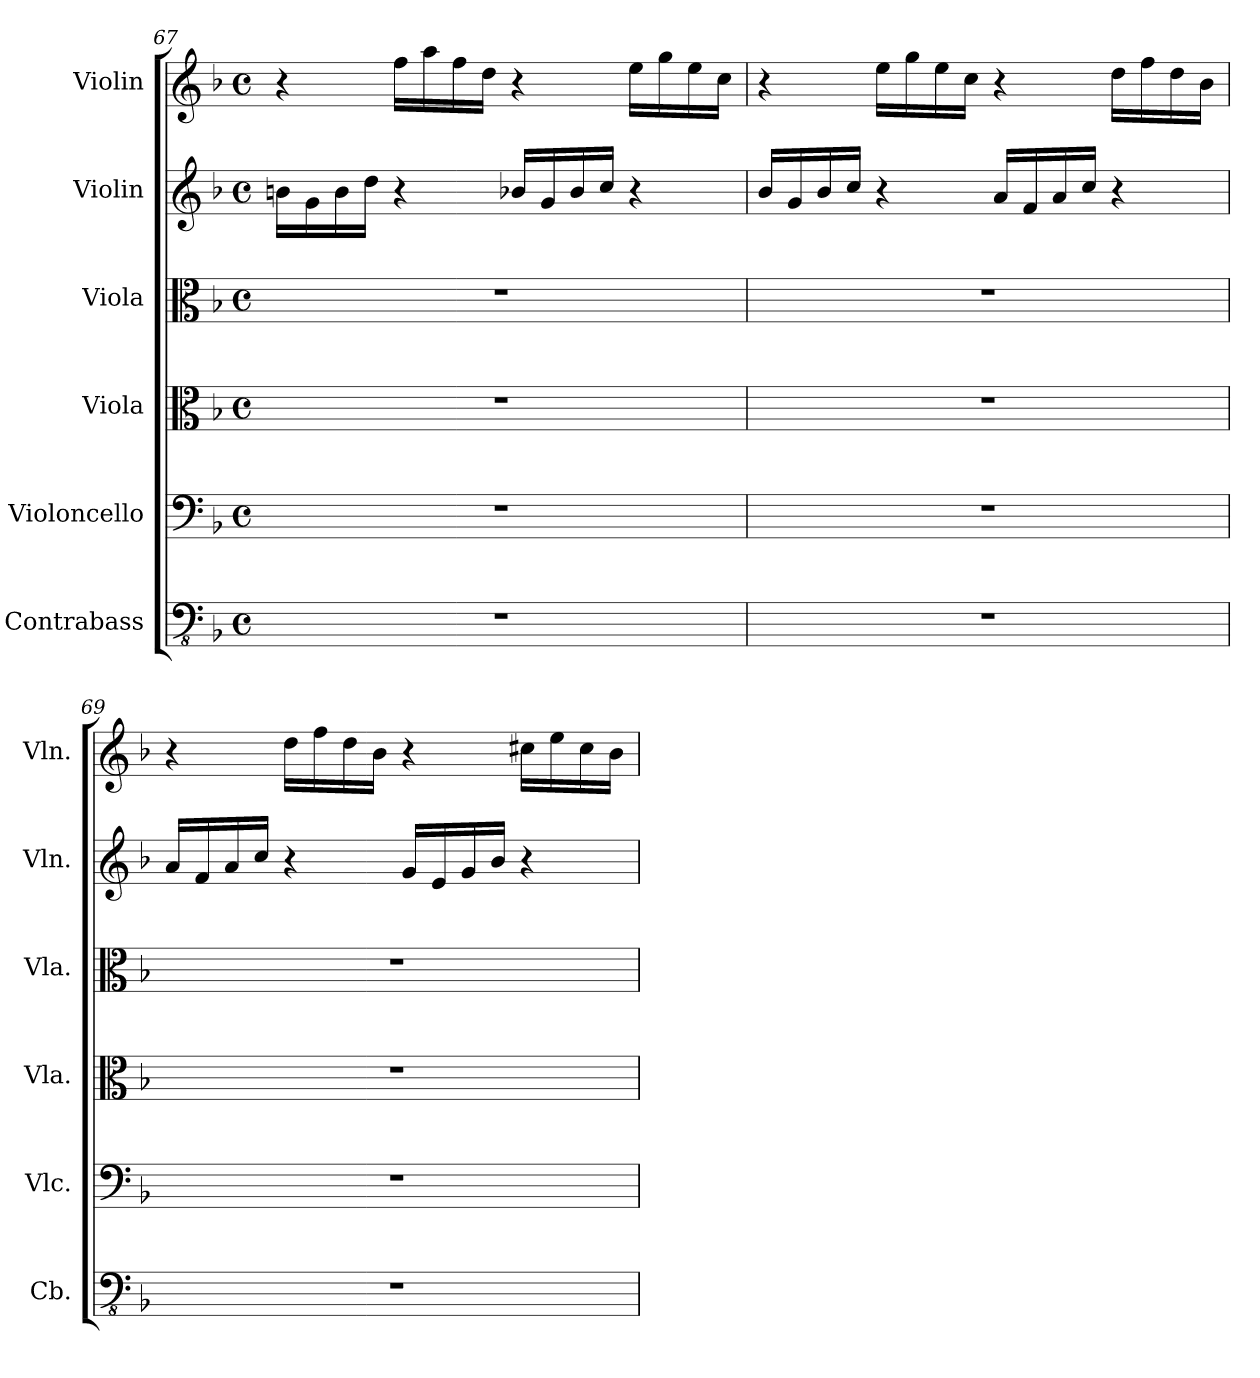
**kern	**kern	**kern	**kern	**kern	**kern
*part6	*part5	*part4	*part3	*part2	*part1
*staff6	*staff5	*staff4	*staff3	*staff2	*staff1
*I"Contrabass	*I"Violoncello	*I"Viola	*I"Viola	*I"Violin	*I"Violin
*I'Cb.	*I'Vlc.	*I'Vla.	*I'Vla.	*I'Vln.	*I'Vln.
!!LO:PB:g=z
*clefFv4	*clefF4	*clefC3	*clefC3	*clefG2	*clefG2
*ITrd7c12	*	*	*	*	*
*k[b-]	*k[b-]	*k[b-]	*k[b-]	*k[b-]	*k[b-]
*M4/4	*M4/4	*M4/4	*M4/4	*M4/4	*M4/4
*met(c)	*met(c)	*met(c)	*met(c)	*met(c)	*met(c)
=67	=67	=67	=67	=67	=67
1r	1r	1r	1r	16bn\LL	4r
.	.	.	.	16g\	.
.	.	.	.	16b\	.
.	.	.	.	16dd\JJ	.
.	.	.	.	4r	16ff\LL
.	.	.	.	.	16aa\
.	.	.	.	.	16ff\
.	.	.	.	.	16dd\JJ
.	.	.	.	16b-X/LL	4r
.	.	.	.	16g/	.
.	.	.	.	16b-/	.
.	.	.	.	16cc/JJ	.
.	.	.	.	4r	16ee\LL
.	.	.	.	.	16gg\
.	.	.	.	.	16ee\
.	.	.	.	.	16cc\JJ
=68	=68	=68	=68	=68	=68
1r	1r	1r	1r	16b-/LL	4r
.	.	.	.	16g/	.
.	.	.	.	16b-/	.
.	.	.	.	16cc/JJ	.
.	.	.	.	4r	16ee\LL
.	.	.	.	.	16gg\
.	.	.	.	.	16ee\
.	.	.	.	.	16cc\JJ
.	.	.	.	16a/LL	4r
.	.	.	.	16f/	.
.	.	.	.	16a/	.
.	.	.	.	16cc/JJ	.
.	.	.	.	4r	16dd\LL
.	.	.	.	.	16ff\
.	.	.	.	.	16dd\
.	.	.	.	.	16b-\JJ
!!LO:LB:g=z
=69	=69	=69	=69	=69	=69
1r	1r	1r	1r	16a/LL	4r
.	.	.	.	16f/	.
.	.	.	.	16a/	.
.	.	.	.	16cc/JJ	.
.	.	.	.	4r	16dd\LL
.	.	.	.	.	16ff\
.	.	.	.	.	16dd\
.	.	.	.	.	16b-\JJ
.	.	.	.	16g/LL	4r
.	.	.	.	16e/	.
.	.	.	.	16g/	.
.	.	.	.	16b-/JJ	.
.	.	.	.	4r	16cc#X\LL
.	.	.	.	.	16ee\
.	.	.	.	.	16cc#\
.	.	.	.	.	16b-\JJ
=	=	=	=	=	=
*-	*-	*-	*-	*-	*-
